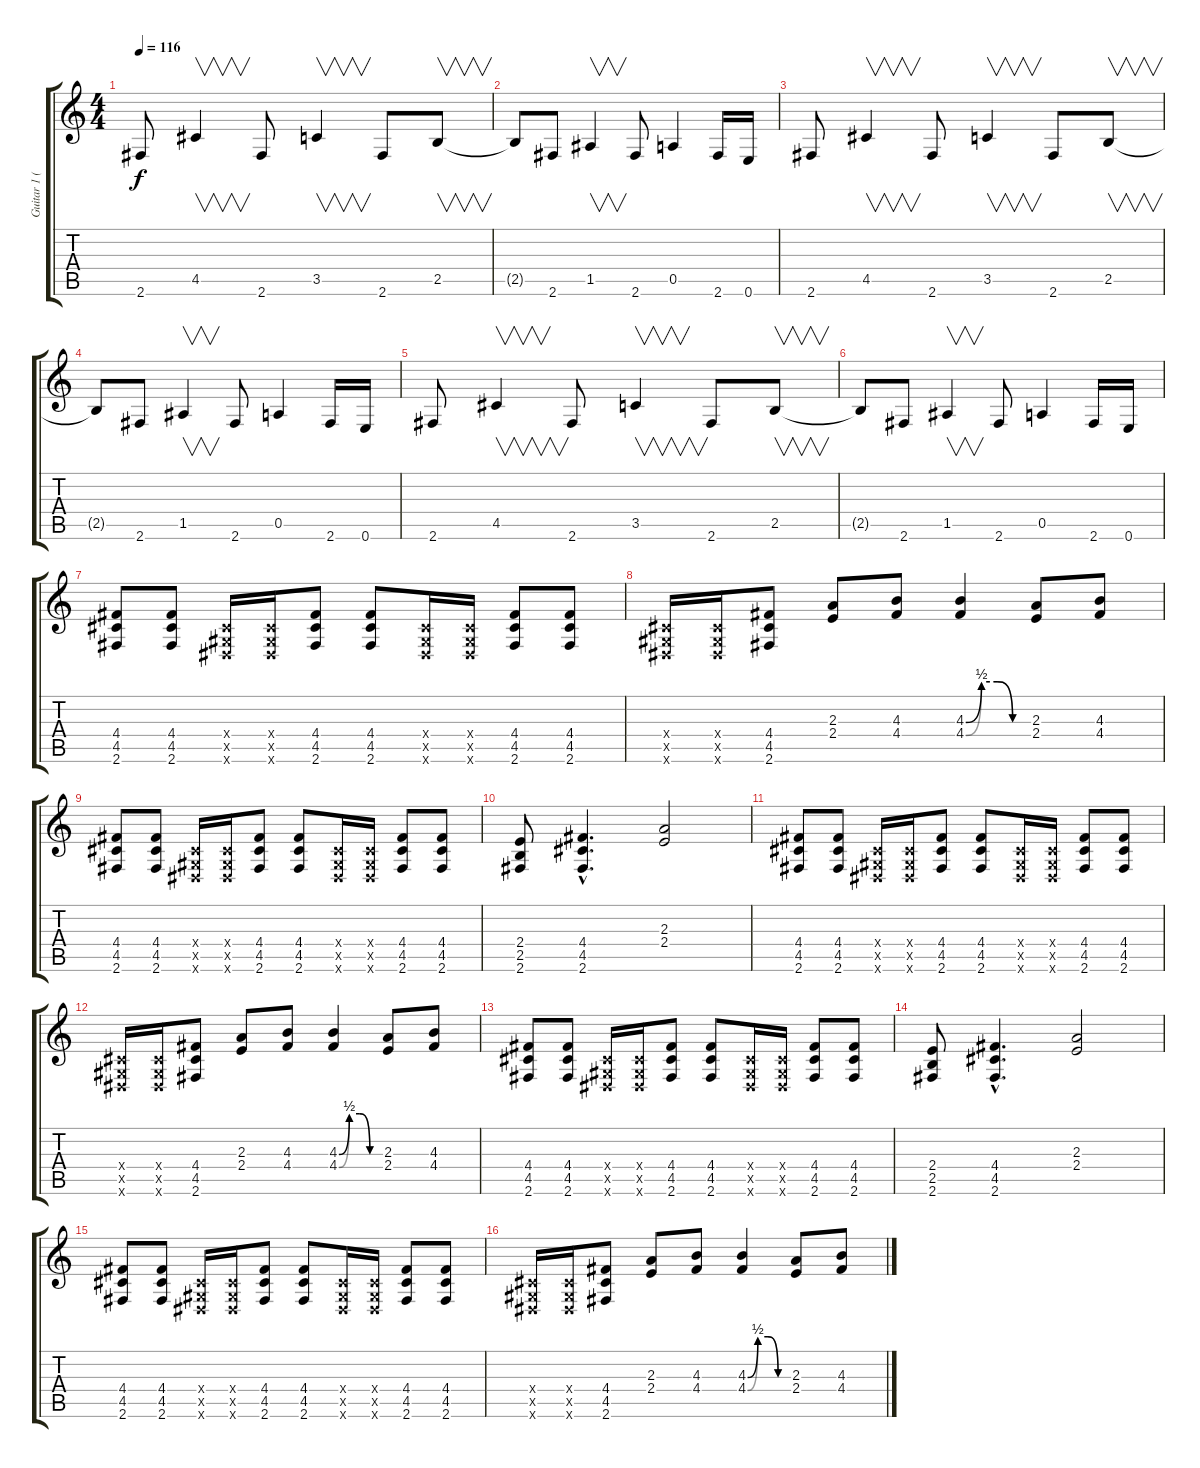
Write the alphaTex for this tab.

\track ("Guitar 1 (Distorted)" "Guitar 1 (") {instrument distortionguitar}
\staff {score tabs}
\tuning (E4 B3 G3 D3 A2 E2) {hide}
\ts (4 4)
\tempo 116
\clef g2
\ks c
2.6.8{dy f} 4.5.4{v} 2.6.8 3.5.4{v} 2.6.8 2.5.8{v} |
2.5{t}.8 2.6.8 1.5.4{v} 2.6.8 0.5.4 2.6.16 0.6.16 |
2.6.8 4.5.4{v} 2.6.8 3.5.4{v} 2.6.8 2.5.8{v} |
2.5{t}.8 2.6.8 1.5.4{v} 2.6.8 0.5.4 2.6.16 0.6.16 |
2.6.8 4.5.4{v} 2.6.8 3.5.4{v} 2.6.8 2.5.8{v} |
2.5{t}.8 2.6.8 1.5.4{v} 2.6.8 0.5.4 2.6.16 0.6.16 |
(4.4 4.5 2.6).8 (4.4 4.5 2.6).8 (-1.4{x} -1.5{x} -1.6{x}).16 (-1.4{x} -1.5{x} -1.6{x}).16 (4.4 4.5 2.6).8 (4.4 4.5 2.6).8 (-1.4{x} -1.5{x} -1.6{x}).16 (-1.4{x} -1.5{x} -1.6{x}).16 (4.4 4.5 2.6).8 (4.4 4.5 2.6).8 |
(-1.4{x} -1.5{x} -1.6{x}).16 (-1.4{x} -1.5{x} -1.6{x}).16 (4.4 4.5 2.6).8 (2.3 2.4).8 (4.3 4.4).8 (4.3{be (custom 0 0 15 2 30 2 45 0 60 0)} 4.4{be (custom 0 0 15 2 30 2 45 0 60 0)}).4 (2.3 2.4).8 (4.3 4.4).8 |
(4.4 4.5 2.6).8 (4.4 4.5 2.6).8 (-1.4{x} -1.5{x} -1.6{x}).16 (-1.4{x} -1.5{x} -1.6{x}).16 (4.4 4.5 2.6).8 (4.4 4.5 2.6).8 (-1.4{x} -1.5{x} -1.6{x}).16 (-1.4{x} -1.5{x} -1.6{x}).16 (4.4 4.5 2.6).8 (4.4 4.5 2.6).8 |
(2.4 2.5 2.6).8 (4.4{hac} 4.5{hac} 2.6{hac}).4{d} (2.3 2.4).2 |
(4.4 4.5 2.6).8 (4.4 4.5 2.6).8 (-1.4{x} -1.5{x} -1.6{x}).16 (-1.4{x} -1.5{x} -1.6{x}).16 (4.4 4.5 2.6).8 (4.4 4.5 2.6).8 (-1.4{x} -1.5{x} -1.6{x}).16 (-1.4{x} -1.5{x} -1.6{x}).16 (4.4 4.5 2.6).8 (4.4 4.5 2.6).8 |
(-1.4{x} -1.5{x} -1.6{x}).16 (-1.4{x} -1.5{x} -1.6{x}).16 (4.4 4.5 2.6).8 (2.3 2.4).8 (4.3 4.4).8 (4.3{be (custom 0 0 15 2 30 2 45 0 60 0)} 4.4{be (custom 0 0 15 2 30 2 45 0 60 0)}).4 (2.3 2.4).8 (4.3 4.4).8 |
(4.4 4.5 2.6).8 (4.4 4.5 2.6).8 (-1.4{x} -1.5{x} -1.6{x}).16 (-1.4{x} -1.5{x} -1.6{x}).16 (4.4 4.5 2.6).8 (4.4 4.5 2.6).8 (-1.4{x} -1.5{x} -1.6{x}).16 (-1.4{x} -1.5{x} -1.6{x}).16 (4.4 4.5 2.6).8 (4.4 4.5 2.6).8 |
(2.4 2.5 2.6).8 (4.4{hac} 4.5{hac} 2.6{hac}).4{d} (2.3 2.4).2 |
(4.4 4.5 2.6).8 (4.4 4.5 2.6).8 (-1.4{x} -1.5{x} -1.6{x}).16 (-1.4{x} -1.5{x} -1.6{x}).16 (4.4 4.5 2.6).8 (4.4 4.5 2.6).8 (-1.4{x} -1.5{x} -1.6{x}).16 (-1.4{x} -1.5{x} -1.6{x}).16 (4.4 4.5 2.6).8 (4.4 4.5 2.6).8 |
(-1.4{x} -1.5{x} -1.6{x}).16 (-1.4{x} -1.5{x} -1.6{x}).16 (4.4 4.5 2.6).8 (2.3 2.4).8 (4.3 4.4).8 (4.3{be (custom 0 0 15 2 30 2 45 0 60 0)} 4.4{be (custom 0 0 15 2 30 2 45 0 60 0)}).4 (2.3 2.4).8 (4.3 4.4).8
